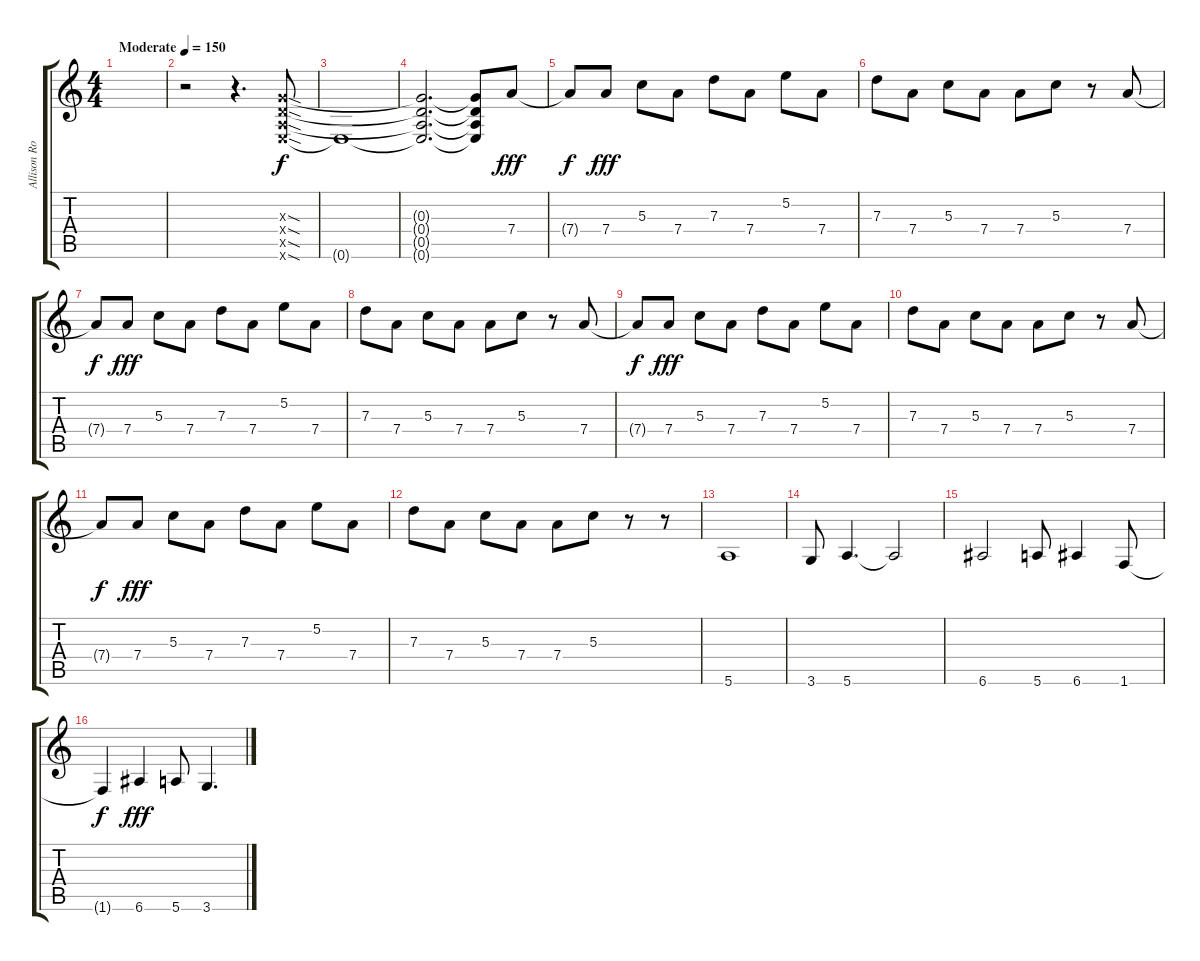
\track ("Allison Robertson (Lead)" "Allison Ro") {instrument distortionguitar}
\staff {score tabs}
\tuning (E4 B3 G3 D3 A2 E2) {hide}
\ts (4 4)
\tempo (150 "Moderate")
\clef g2
\ks c
|
r.2 r.4{d} (0.3{sod x} 0.4{sod x} 0.5{sod x} 0.6{sod x}).8 |
0.6{t}.1{dy f} |
(0.3{t} 0.4{t} 0.5{t} 0.6{t}).2{d} (0.3{t} 0.4{t} 0.5{t} 0.6{t}).8 7.4.8{dy fff} |
7.4{t}.8{dy f} 7.4.8{dy fff} 5.3.8 7.4.8 7.3.8 7.4.8 5.2.8 7.4.8 |
7.3.8 7.4.8 5.3.8 7.4.8 7.4.8 5.3.8 r.8 7.4.8 |
7.4{t}.8{dy f} 7.4.8{dy fff} 5.3.8 7.4.8 7.3.8 7.4.8 5.2.8 7.4.8 |
7.3.8 7.4.8 5.3.8 7.4.8 7.4.8 5.3.8 r.8 7.4.8 |
7.4{t}.8{dy f} 7.4.8{dy fff} 5.3.8 7.4.8 7.3.8 7.4.8 5.2.8 7.4.8 |
7.3.8 7.4.8 5.3.8 7.4.8 7.4.8 5.3.8 r.8 7.4.8 |
7.4{t}.8{dy f} 7.4.8{dy fff} 5.3.8 7.4.8 7.3.8 7.4.8 5.2.8 7.4.8 |
7.3.8 7.4.8 5.3.8 7.4.8 7.4.8 5.3.8 r.8 r.8 |
5.6.1 |
3.6.8 5.6.4{d} 5.6{t}.2 |
6.6.2 5.6.8 6.6.4 1.6.8 |
1.6{t}.4{dy f} 6.6.4{dy fff} 5.6.8 3.6.4{d}
